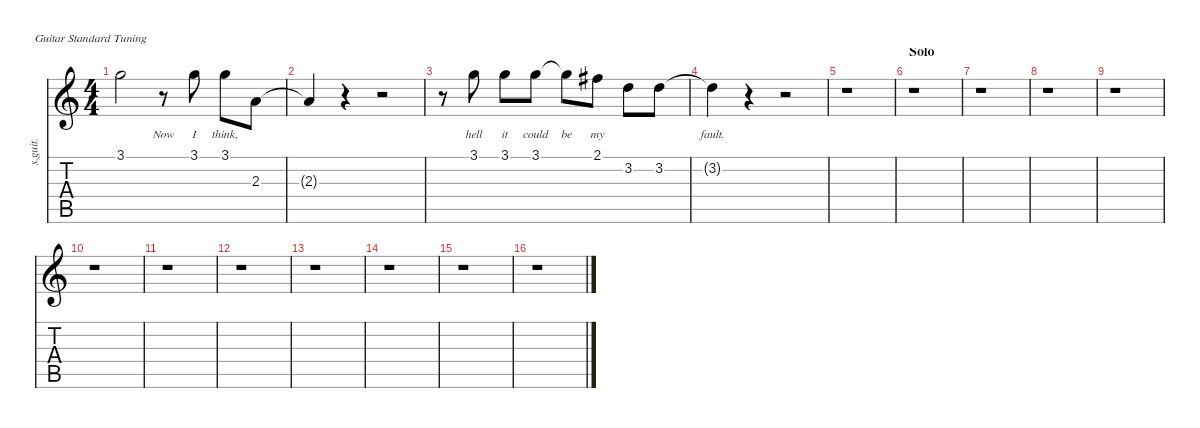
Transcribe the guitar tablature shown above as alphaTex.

\defaultSystemsLayout 4
\hideDynamics
\bracketExtendMode nobrackets
\track ("Vocals" "s.guit.") {instrument voiceoohs}
\staff {score tabs}
\tuning (E4 B3 G3 D3 A2 E2)
\displaytranspose 12
\ts (4 4)
\tempo (120 hide)
\clef g2
\ks c
3.1{t}.2{dy mf} r.8{lyrics "Now"} 3.1.8{lyrics "I"} 3.1.8{lyrics "think,"} 2.3.8 |
2.3{t}.4 r.4 r.2 |
r.8 3.1.8{lyrics "hell"} 3.1.8{lyrics "it"} 3.1.8{lyrics "could"} 3.1{t}.8{lyrics "be"} 2.1{acc #}.8{lyrics "my"} 3.2.8 3.2.8 |
3.2{t}.4{lyrics "fault."} r.4 r.2 |
r.1 |
\section ("" "Solo")
r.1 |
r.1 |
r.1 |
r.1 |
r.1 |
r.1 |
r.1 |
r.1 |
r.1 |
r.1 |
r.1
